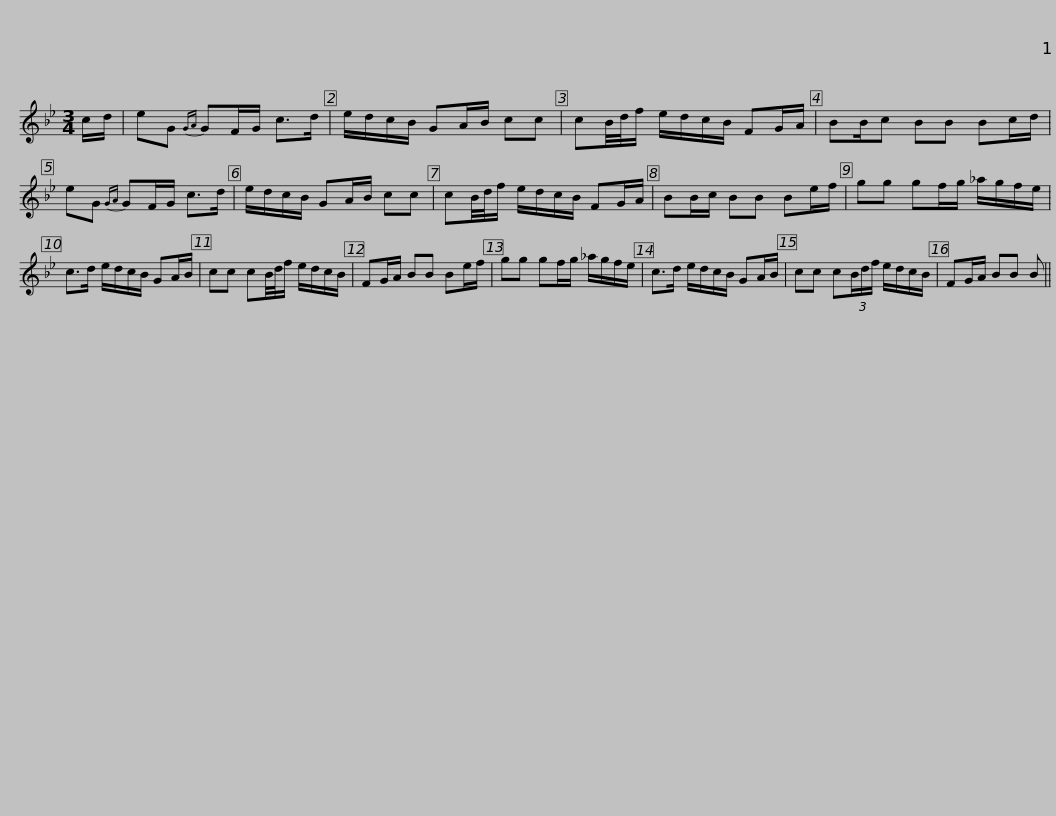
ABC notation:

X:1
L:1/8
M:3/4
I:linebreak $
K:Bb
V:1 treble
V:1
 c/d/ | eG{GA} GF/G/ c>d | e/d/c/B/ GA/B/ cc | cB/4d/4f/ e/d/c/B/ FG/A/ | BB/c BB Bc/d/ |$ %5
 eG{GA} GF/G/ c>d | e/d/c/B/ GA/B/ cc | cB/4d/4f/ e/d/c/B/ FG/A/ | BB/c/ BB Be/f/ | gg gf/g/ _a/g/f/e/ |$ %10
 c>d e/d/c/B/ GA/B/ | cc cB/4d/4f/ e/d/c/B/ | FG/A/ BB Be/f/ | gg gf/g/ _a/g/f/e/ | c>d e/d/c/B/ GA/B/ |$ %15
 cc c(3B/d/f/ e/d/c/B/ | FG/A/ BB B || %17
